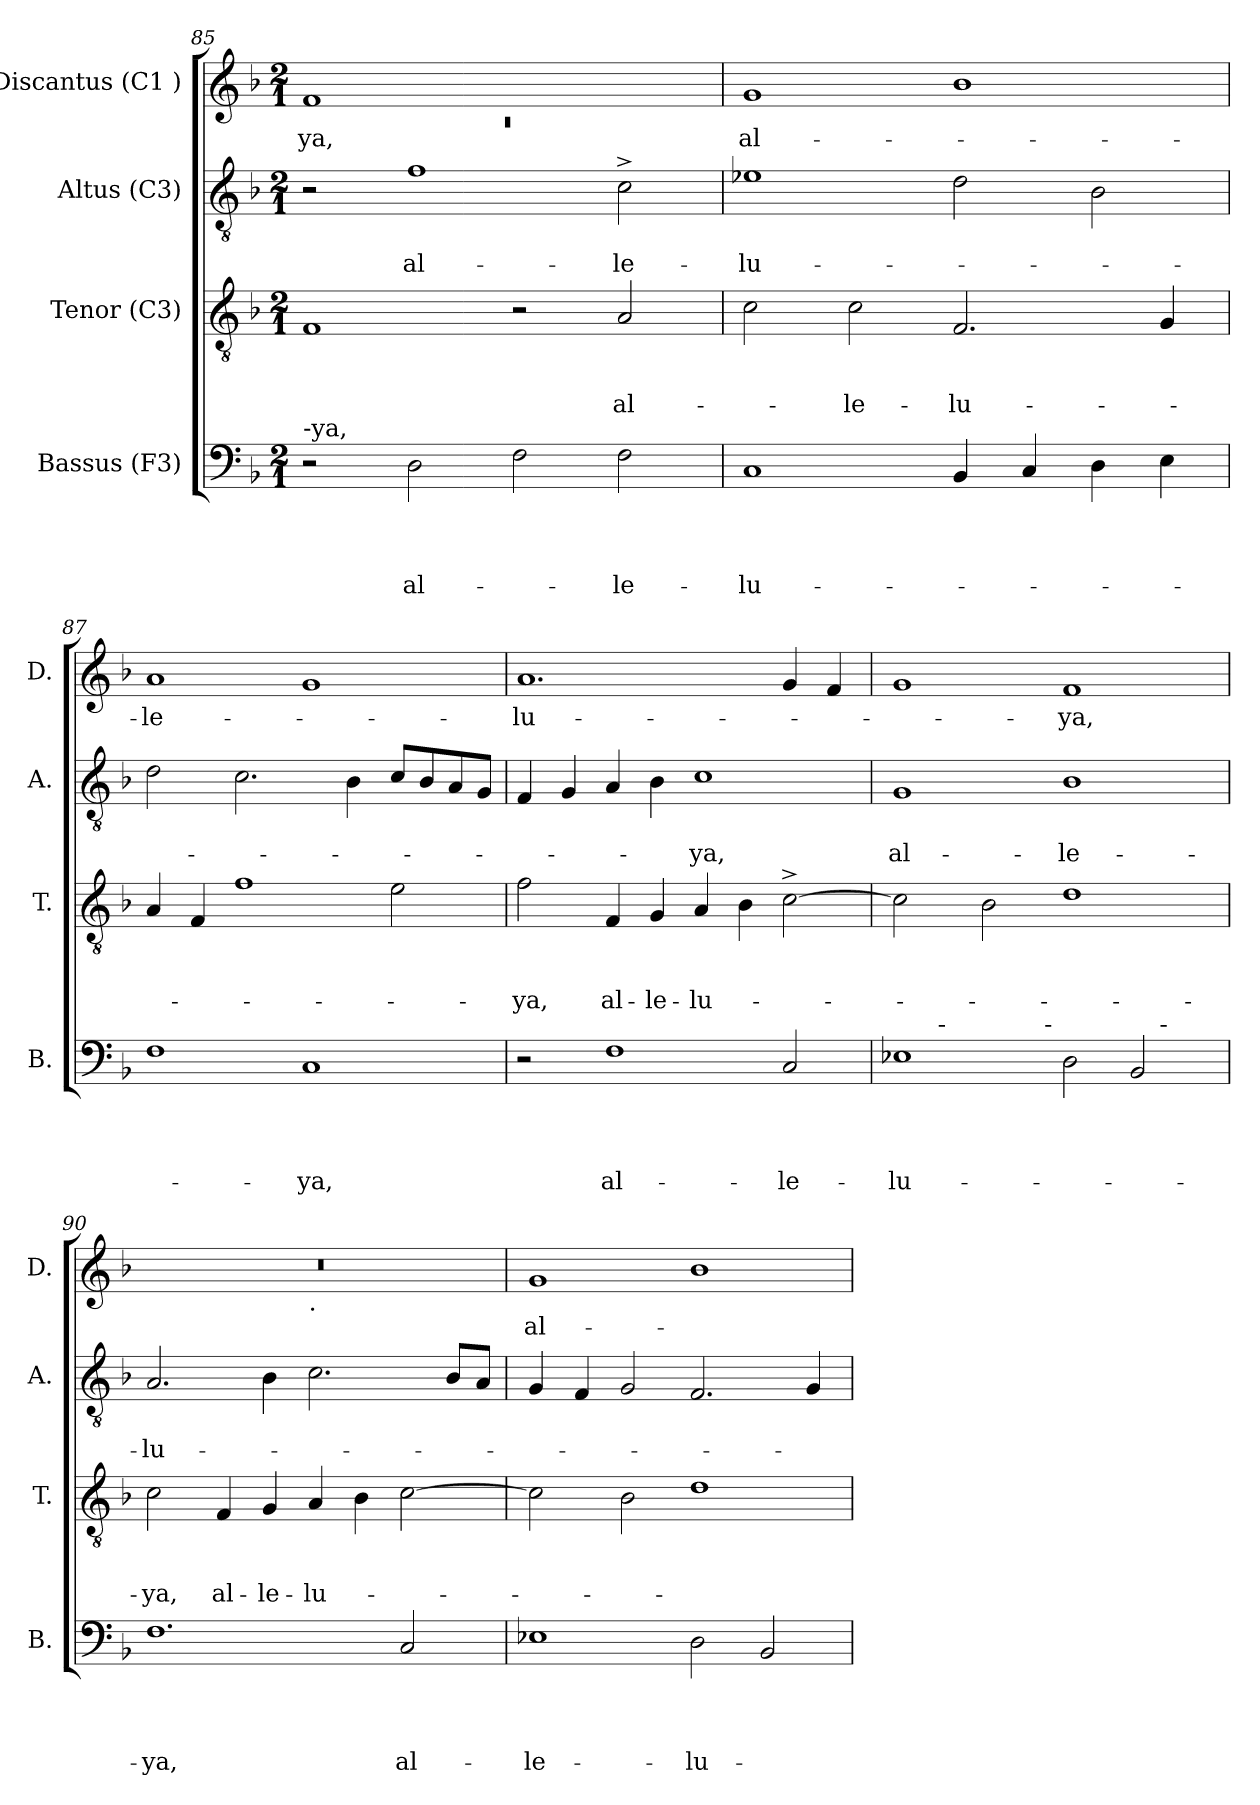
**kern	**text	**text	**text	**text	**kern	**text	**text	**text	**kern	**text	**text	**kern	**text
*part4	*part4	*part4	*part4	*part4	*part3	*part3	*part3	*part3	*part2	*part2	*part2	*part1	*part1
*staff4	*staff4	*staff4	*staff4	*staff4	*staff3	*staff3	*staff3	*staff3	*staff2	*staff2	*staff2	*staff1	*staff1
*I"Bassus (F3)	*	*	*	*	*I"Tenor (C3)	*	*	*	*I"Altus (C3)	*	*	*I"Discantus (C1 )	*
*I'B.	*	*	*	*	*I'T.	*	*	*	*I'A.	*	*	*I'D.	*
!!LO:LB:g=z
*clefF4	*	*	*	*	*clefGv2	*	*	*	*clefGv2	*	*	*clefG2	*
*k[b-]	*	*	*	*	*k[b-]	*	*	*	*k[b-]	*	*	*k[b-]	*
*F:	*	*	*	*	*F:	*	*	*	*F:	*	*	*F:	*
*M2/1	*	*	*	*	*M2/1	*	*	*	*M2/1	*	*	*M2/1	*
=85	=85	=85	=85	=85	=85	=85	=85	=85	=85	=85	=85	=85	=85
*	*	*	*	*	*	*	*	*	*	*	*	*^	*
!LO:TX:a:t=-ya,	!	!	!	!	!	!	!	!	!	!	!	!	!	!
!	!	!	!	!	!	!	!	!	!	!	!	!	!LO:N:vis=1	!LO:LY:b
2r	.	.	.	.	1F	.	.	.	2r	.	.	1f	0rc	-ya,
!	!	!	!	!LO:LY:b	!	!	!	!	!	!	!LO:LY:b	!	!	!
2D\	.	.	.	al-	.	.	.	.	1f	.	al-	.	.	.
2F\	.	.	.	.	2r	.	.	.	.	.	.	1ryy	.	.
!	!	!	!	!LO:LY:b	!	!	!	!LO:LY:b	!	!	!LO:LY:b	!	!	!
2F\	.	.	.	-le-	2A/	.	.	-al-	2c^>\	.	-le-	.	.	.
*	*	*	*	*	*	*	*	*	*	*	*	*v	*v	*
=86	=86	=86	=86	=86	=86	=86	=86	=86	=86	=86	=86	=86	=86
!	!	!	!	!LO:LY:b	!	!	!	!	!	!	!LO:LY:b	!	!LO:LY:b
1C	.	.	.	-lu-	2c\	.	.	.	1e-X	.	-lu-	1g	al-
!	!	!	!	!	!	!	!	!LO:LY:b	!	!	!	!	!
.	.	.	.	.	2c\	.	.	-le-	.	.	.	.	.
!	!	!	!	!	!	!	!	!LO:LY:b	!	!	!	!	!
4BB-/	.	.	.	.	2.F/	.	.	-lu-	2d\	.	.	1b-	.
4C/	.	.	.	.	.	.	.	.	.	.	.	.	.
4D\	.	.	.	.	.	.	.	.	2B-\	.	.	.	.
4E\	.	.	.	.	4G/	.	.	.	.	.	.	.	.
=87	=87	=87	=87	=87	=87	=87	=87	=87	=87	=87	=87	=87	=87
!	!	!	!	!	!	!	!	!	!	!	!	!	!LO:LY:b
1F	.	.	.	.	4A/	.	.	.	2d\	.	.	1a	-le-
.	.	.	.	.	4F/	.	.	.	.	.	.	.	.
.	.	.	.	.	1f	.	.	.	2.c\	.	.	.	.
!	!	!	!	!LO:LY:b	!	!	!	!	!	!	!	!	!
1C	.	.	.	-ya,	.	.	.	.	.	.	.	1g	.
.	.	.	.	.	.	.	.	.	4B-\	.	.	.	.
.	.	.	.	.	2e\	.	.	.	8c/L	.	.	.	.
.	.	.	.	.	.	.	.	.	8B-/	.	.	.	.
.	.	.	.	.	.	.	.	.	8A/	.	.	.	.
.	.	.	.	.	.	.	.	.	8G/J	.	.	.	.
=88	=88	=88	=88	=88	=88	=88	=88	=88	=88	=88	=88	=88	=88
!	!	!	!	!	!	!	!	!LO:LY:b	!	!	!	!	!LO:LY:b
2r	.	.	.	.	2f\	.	.	-ya,	4F/	.	.	1.a	-lu-
.	.	.	.	.	.	.	.	.	4G/	.	.	.	.
!	!	!	!	!LO:LY:b	!	!	!	!LO:LY:b	!	!	!	!	!
1F	.	.	.	al-	4F/	.	.	al-	4A/	.	.	.	.
!	!	!	!	!	!	!	!	!LO:LY:b	!	!	!	!	!
.	.	.	.	.	4G/	.	.	-le-	4B-\	.	.	.	.
!	!	!	!	!	!	!	!	!LO:LY:b	!	!	!LO:LY:b	!	!
.	.	.	.	.	4A/	.	.	-lu-	1c	.	-ya,	.	.
.	.	.	.	.	4B-\	.	.	.	.	.	.	.	.
!	!	!	!	!LO:LY:b	!	!	!	!	!	!	!	!	!
2C/	.	.	.	-le-	[<2c^>\	.	.	.	.	.	.	4g/	.
.	.	.	.	.	.	.	.	.	.	.	.	4f/	.
!!LO:LB:g=z
=89	=89	=89	=89	=89	=89	=89	=89	=89	=89	=89	=89	=89	=89
!	!	!	!	!LO:LY:b	!	!	!	!	!	!	!LO:LY:b	!	!
*^	*	*	*	*	*	*	*	*	*	*	*	*	*
*	*^	*	*	*	*	*	*	*	*	*	*	*	*	*
*	*	*^	*	*	*	*	*	*	*	*	*	*	*	*	*
1E-	4ryy	2...ryy	1ryy	.	.	.	-lu-	2c\]	.	.	.	1G	.	al-	1g	.
!	!LO:TX:a:t=-	!	!	!	!	!	!	!	!	!	!	!	!	!	!	!
.	1..ryy	.	.	.	.	.	.	.	.	.	.	.	.	.	.	.
.	.	.	.	.	.	.	.	2B-\	.	.	.	.	.	.	.	.
!	!	!LO:TX:a:t=-	!	!	!	!	!	!	!	!	!	!	!	!	!	!
.	.	1ryy	.	.	.	.	.	.	.	.	.	.	.	.	.	.
!	!	!	!	!	!	!	!	!	!	!	!	!	!	!LO:LY:b	!	!LO:LY:b
2D\	.	.	2ryy	.	.	.	.	1d	.	.	.	1B-	.	-le-	1f	-ya,
2BB-/	.	.	8ryy	.	.	.	.	.	.	.	.	.	.	.	.	.
!	!	!	!LO:TX:a:t=-	!	!	!	!	!	!	!	!	!	!	!	!	!
.	.	.	4.ryy	.	.	.	.	.	.	.	.	.	.	.	.	.
.	.	16ryy	.	.	.	.	.	.	.	.	.	.	.	.	.	.
=90	=90	=90	=90	=90	=90	=90	=90	=90	=90	=90	=90	=90	=90	=90	=90	=90
!	!	!	!	!	!	!	!LO:LY:b	!	!	!	!LO:LY:b	!	!	!LO:LY:b	!	!
*v	*v	*v	*v	*	*	*	*	*	*	*	*	*	*	*	*^	*
1.F	.	.	.	-ya,	2c\	.	.	-ya,	2.A/	.	-lu-	0r	1ryy	.
!	!	!	!	!	!	!	!	!LO:LY:b	!	!	!	!	!	!
.	.	.	.	.	4F/	.	.	al-	.	.	.	.	.	.
!	!	!	!	!	!	!	!	!LO:LY:b	!	!	!	!	!	!
.	.	.	.	.	4G/	.	.	-le-	4B-\	.	.	.	.	.
!	!	!	!	!	!	!	!	!	!	!	!	!	!LO:TX:b:t=.	!
!	!	!	!	!	!	!	!	!LO:LY:b	!	!	!	!	!	!
.	.	.	.	.	4A/	.	.	-lu-	2.c\	.	.	.	1ryy	.
.	.	.	.	.	4B-\	.	.	.	.	.	.	.	.	.
!	!	!	!	!LO:LY:b	!	!	!	!	!	!	!	!	!	!
2C/	.	.	.	al-	[>2c\	.	.	.	.	.	.	.	.	.
.	.	.	.	.	.	.	.	.	8B-/L	.	.	.	.	.
.	.	.	.	.	.	.	.	.	8A/J	.	.	.	.	.
=91	=91	=91	=91	=91	=91	=91	=91	=91	=91	=91	=91	=91	=91	=91
!	!	!	!	!LO:LY:b	!	!	!	!	!	!	!	!	!	!LO:LY:b
*	*	*	*	*	*	*	*	*	*	*	*	*v	*v	*
1E-	.	.	.	-le-	2c\]	.	.	.	4G/	.	.	1g	al-
.	.	.	.	.	.	.	.	.	4F/	.	.	.	.
.	.	.	.	.	2B-\	.	.	.	2G/	.	.	.	.
!	!	!	!	!LO:LY:b	!	!	!	!	!	!	!	!	!
2D\	.	.	.	-lu-	1d	.	.	.	2.F/	.	.	1b-	.
2BB-/	.	.	.	.	.	.	.	.	.	.	.	.	.
.	.	.	.	.	.	.	.	.	4G/	.	.	.	.
=	=	=	=	=	=	=	=	=	=	=	=	=	=
*-	*-	*-	*-	*-	*-	*-	*-	*-	*-	*-	*-	*-	*-
